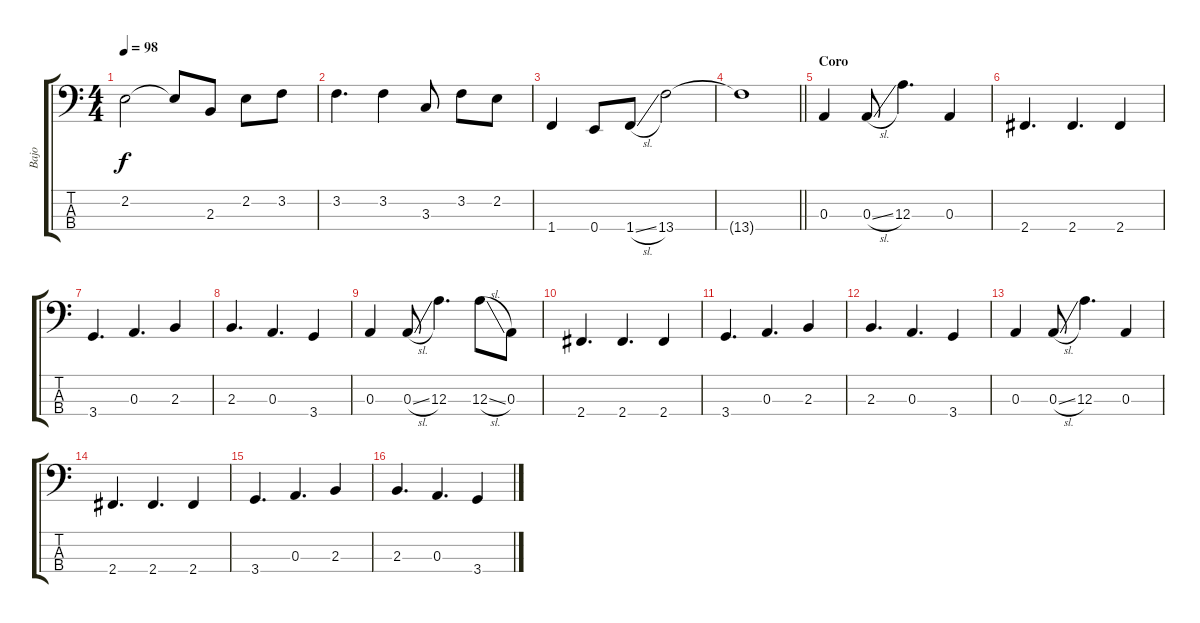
\track ("Bajo" "Bajo") {instrument fretlessbass}
\staff {score tabs}
\tuning (G2 D2 A1 E1) {hide}
\ts (4 4)
\tempo 98
\clef f4
\ks c
2.2.2{dy f} 2.2{t}.8 2.3.8 2.2.8 3.2.8 |
3.2.4{d} 3.2.4 3.3.8 3.2.8 2.2.8 |
1.4.4 0.4.8 1.4{sl}.8 13.4.2 |
\barLineRight lightlight
13.4{t}.1 |
\section ("" "Coro")
0.3.4 0.3{sl}.8 12.3.4{d} 0.3.4 |
2.4.4{d} 2.4.4{d} 2.4.4 |
3.4.4{d} 0.3.4{d} 2.3.4 |
2.3.4{d} 0.3.4{d} 3.4.4 |
0.3.4 0.3{sl}.8 12.3.4{d} 12.3{sl}.8 0.3.8 |
2.4.4{d} 2.4.4{d} 2.4.4 |
3.4.4{d} 0.3.4{d} 2.3.4 |
2.3.4{d} 0.3.4{d} 3.4.4 |
0.3.4 0.3{sl}.8 12.3.4{d} 0.3.4 |
2.4.4{d} 2.4.4{d} 2.4.4 |
3.4.4{d} 0.3.4{d} 2.3.4 |
2.3.4{d} 0.3.4{d} 3.4.4
